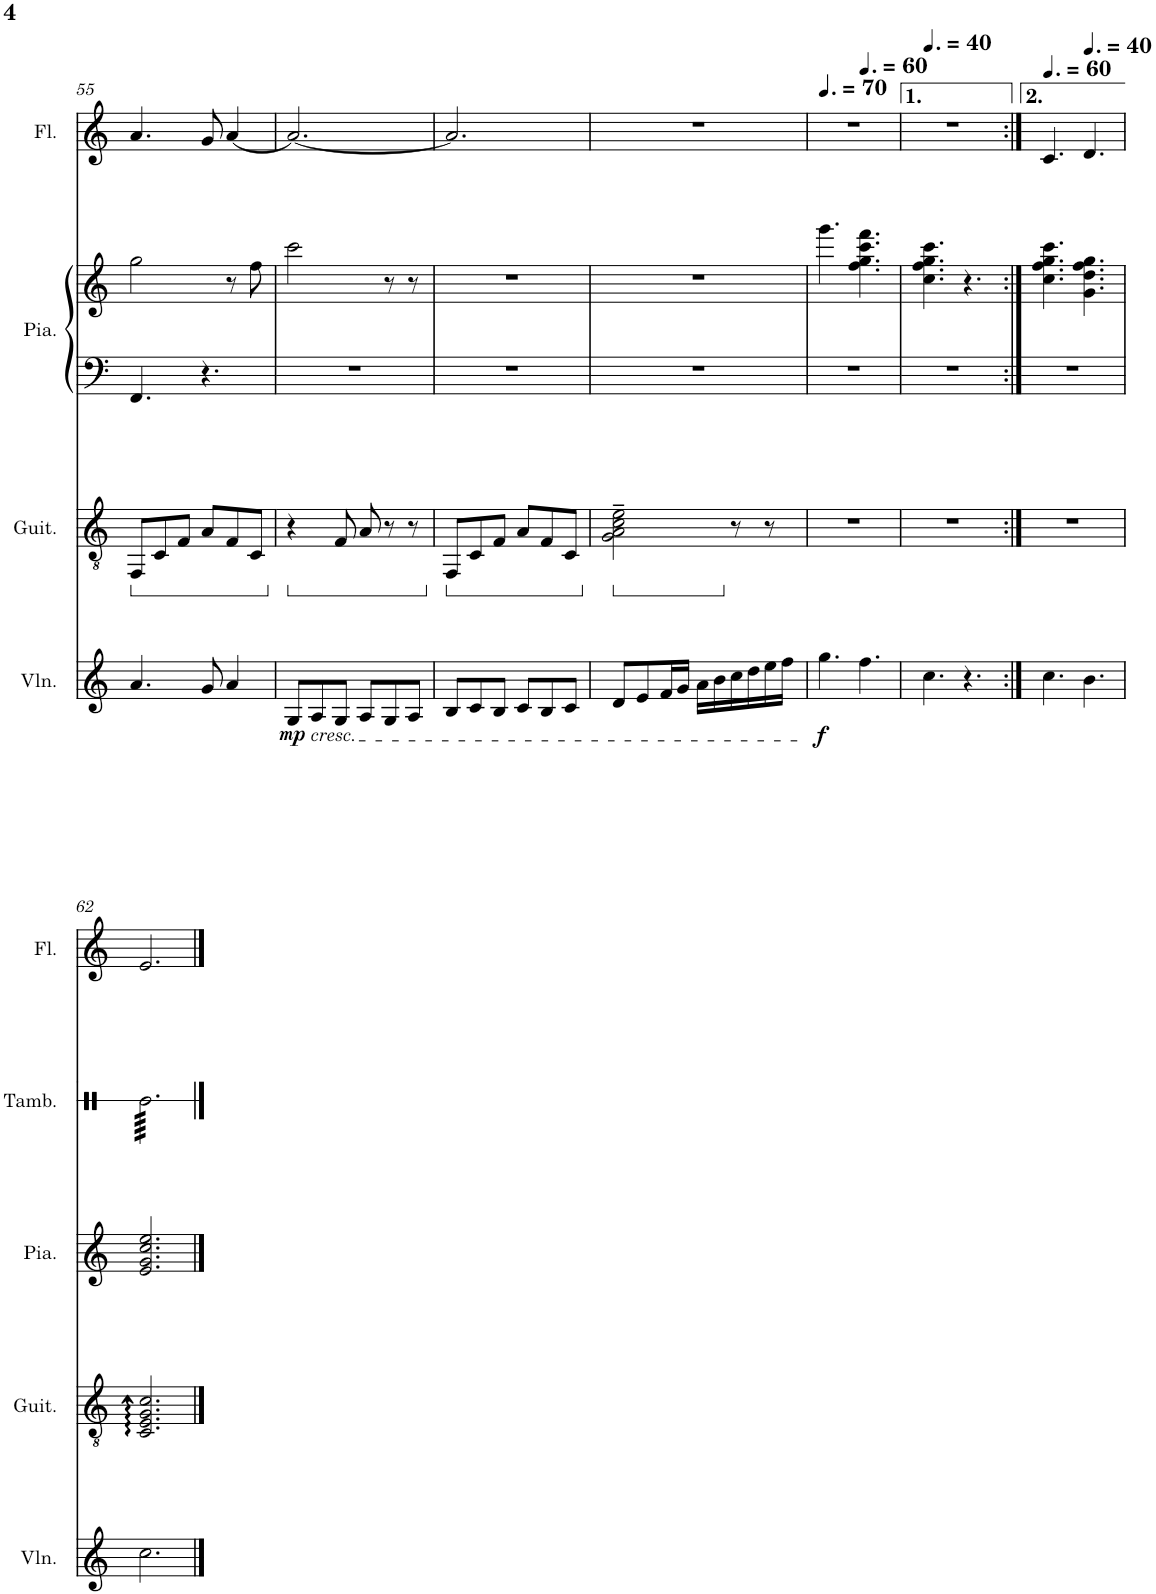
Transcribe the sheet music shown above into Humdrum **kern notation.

**kern	**dynam	**kern	**kern	**kern	**kern
*part4	*part4	*part3	*part2	*part2	*part1
*staff5	*staff5	*staff4	*staff3	*staff2	*staff1
*I"Violon	*	*I"Guitare Classique	*I"Piano	*	*I"Flûte
*I'Vln.	*	*I'Guit.	*I'Pia.	*	*I'Fl.
!!LO:PB:g=z
*clefG2	*	*clefGv2	*clefF4	*clefG2	*clefG2
*k[]	*	*k[]	*k[]	*k[]	*k[]
*M6/8	*	*M6/8	*M6/8	*M6/8	*M6/8
*	*	*ped	*	*	*
=55	=55	=55	=55	=55	=55
4.a/	.	8FF/L	4.FF/	2gg\	4.a/
.	.	8C/	.	.	.
.	.	8F/J	.	.	.
8g/	.	8A/L	4.r	.	8g/
4a/	.	8F/	.	8r	[4a/
.	.	8C/J	.	8ff\	.
=56	=56	=56	=56	=56	=56
*	*	*ped	*	*	*
!	!LO:DY:b	!	!	!	!
8G/L	mp	4r	2.r	2ccc\	2.a/_
!LO:TX:b:i:t=cresc.	!	!	!	!	!
8A/	.	.	.	.	.
8G/J	.	8F/	.	.	.
8A/L	.	8A/	.	.	.
8G/	.	8r	.	8r	.
8A/J	.	8r	.	8r	.
=57	=57	=57	=57	=57	=57
*	*	*Xped	*	*	*
*	*	*ped	*	*	*
8B/L	.	8FF/L	2.r	2.r	2.a/]
8c/	.	8C/	.	.	.
8B/J	.	8F/J	.	.	.
8c/L	.	8A/L	.	.	.
8B/	.	8F/	.	.	.
8c/J	.	8C/J	.	.	.
=58	=58	=58	=58	=58	=58
*	*	*Xped	*	*	*
8d/L	.	2G\~ 2A\~ 2c\~ 2e\~	2.r	2.r	2.r
8e/	.	.	.	.	.
16f/L	.	.	.	.	.
16g/JJ	.	.	.	.	.
16a\LL	.	.	.	.	.
16b\	.	.	.	.	.
*	*	*Xped	*	*	*
16cc\	.	8r	.	.	.
16dd\	.	.	.	.	.
16ee\	.	8r	.	.	.
16ff\JJ	.	.	.	.	.
=59	=59	=59	=59	=59	=59
*	*	*	*	*	*MM105
!	!LO:DY:b	!	!	!	!
*	*	*	*	*	*^
4.gg\	f	2.r	2.r	4.ggg\	2.r	4.ryy
*	*	*	*	*	*MM90	*
4.ff\	.	.	.	4.ff\ 4.gg\ 4.ccc\ 4.fff\	.	4.ryy
*	*	*	*	*	*v	*v
=60	=60	=60	=60	=60	=60
*	*	*	*	*	*MM60
4.cc\	.	2.r	2.r	4.cc\ 4.ff\ 4.gg\ 4.ccc\	2.r
4.r	.	.	.	4.r	.
=61:|!	=61:|!	=61:|!	=61:|!	=61:|!	=61:|!
*	*	*	*	*	*MM90
4.cc\	.	2.r	2.r	4.cc\ 4.ff\ 4.gg\ 4.ccc\	4.c/
*	*	*	*	*	*MM60
4.b\	.	.	.	4.g\ 4.dd\ 4.ff\ 4.gg\	4.d/
!!LO:LB:g=z
=62	=62	=62	=62	=62	=62
2.cc\	.	2.C/ 2.E/ 2.G/ 2.c/	2.r	2.e/ 2.g/ 2.cc/ 2.ee/	2.e/
==	==	==	==	==	==
*-	*-	*-	*-	*-	*-
